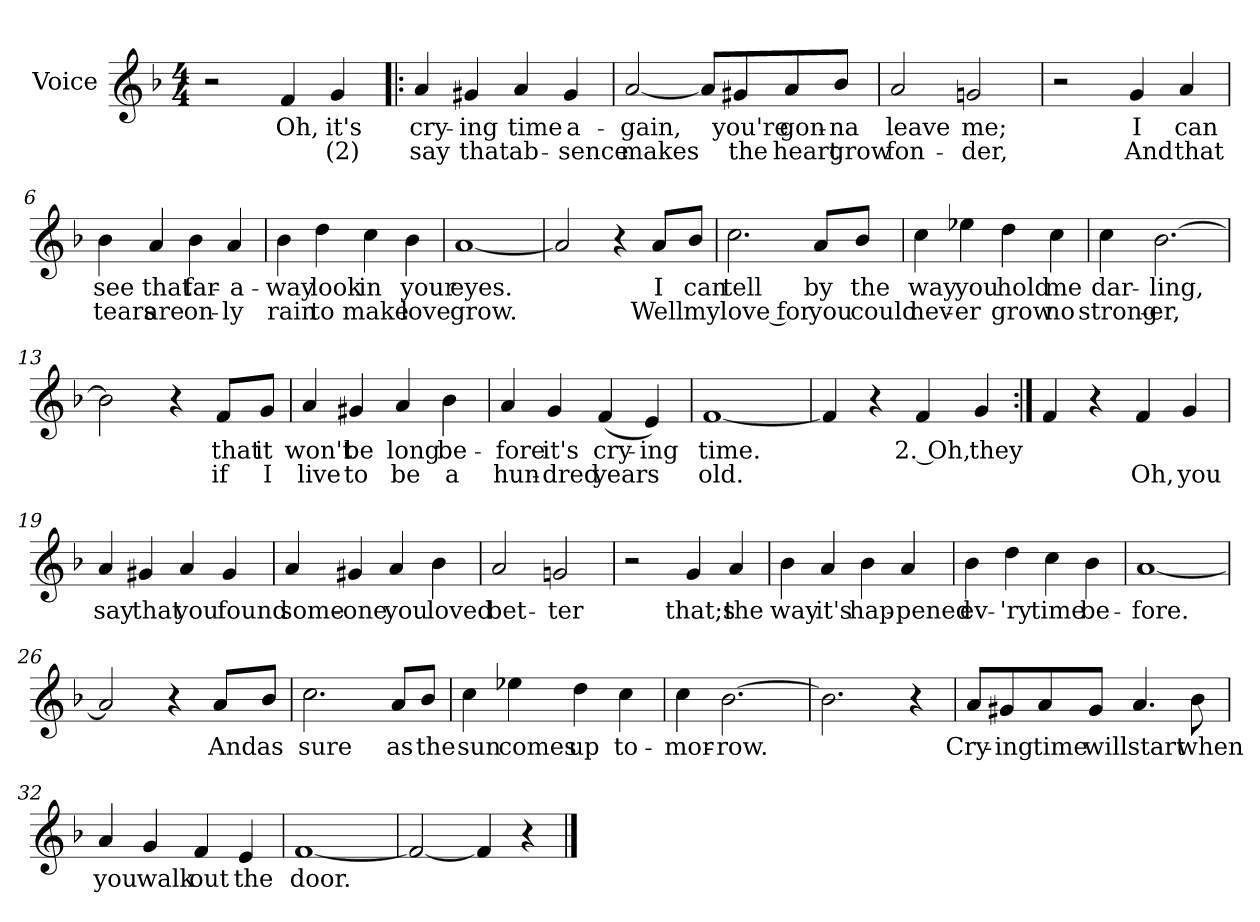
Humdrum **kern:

**kern	**text	**text
*part1	*part1	*part1
*staff1	*staff1	*staff1
*I"Voice	*	*
*I'Vo.	*	*
*clefG2	*	*
*k[b-]	*	*
*F:	*	*
*M4/4	*	*
=1	=1	=1
2r	.	.
4f/	Oh,	.
4g/	it's	(2)
=2!|:	=2!|:	=2!|:
4a/	cry-	say
4g#X/	ing	that
4a/	time	ab-
4g#/	a-	sence
=3	=3	=3
[2a/	gain,	makes
8a/L]	.	.
8g#X/	you're	the
8a/	gon-	heart
8b-/J	na	grow
=4	=4	=4
2a/	leave	fon-
2gn/	me;	der,
!!LO:LB:g=z
=5	=5	=5
2r	.	.
4g/	I	And
4a/	can	that
=6	=6	=6
4b-\	see	tears
4a/	that	are
4b-\	far-	on-
4a/	a-	ly
=7	=7	=7
4b-\	way	rain
4dd\	look	to
4cc\	in	make
4b-\	your	love
=8	=8	=8
[1a	eyes.	grow.
=9	=9	=9
2a/]	.	.
4r	.	.
8a/L	I	Well
8b-/J	can	my
!!LO:LB:g=z
=10	=10	=10
2.cc\	tell	love for
8a/L	by	you
8b-/J	the	could
=11	=11	=11
4cc\	way	nev-
4ee-X\	you	er
4dd\	hold	grow
4cc\	me	no
=12	=12	=12
4cc\	dar-	strong-
[2.b-\	ling,	er,
=13	=13	=13
2b-\]	.	.
4r	.	.
8f/L	that	if
8g/J	it	I
!!LO:LB:g=z
=14	=14	=14
4a/	won't	live
4g#X/	be	to
4a/	long	be
4b-\	be-	a
=15	=15	=15
4a/	fore	hun-
4g/	it's	dred
(4f/	cry-	years
4e/)	ing	.
=16	=16	=16
[1f	time.	old.
=17	=17	=17
4f/]	.	.
4r	.	.
4f/	2. Oh,	.
4g/	they	.
=18:|!	=18:|!	=18:|!
4f/	.	.
4r	.	.
4f/	.	Oh,
4g/	.	you
!!LO:LB:g=z
=19	=19	=19
4a/	say	.
4g#X/	that	.
4a/	you	.
4g#/	found	.
=20	=20	=20
4a/	some-	.
4g#X/	one	.
4a/	you	.
4b-\	loved	.
=21	=21	=21
2a/	bet-	.
2gn/	ter	.
=22	=22	=22
2r	.	.
4g/	that;s	.
4a/	the	.
=23	=23	=23
4b-\	way	.
4a/	it's	.
4b-\	hap-	.
4a/	pened	.
!!LO:LB:g=z
=24	=24	=24
4b-\	ev-	.
4dd\	'ry	.
4cc\	time	.
4b-\	be-	.
=25	=25	=25
[1a	fore.	.
=26	=26	=26
2a/]	.	.
4r	.	.
8a/L	And	.
8b-/J	as	.
=27	=27	=27
2.cc\	sure	.
8a/L	as	.
8b-/J	the	.
=28	=28	=28
4cc\	sun	.
4ee-X\	comes	.
4dd\	up	.
4cc\	to-	.
!!LO:LB:g=z
=29	=29	=29
4cc\	mor-	.
[2.b-\	row.	.
=30	=30	=30
2.b-\]	.	.
4r	.	.
=31	=31	=31
8a/L	Cry-	.
8g#X/	ing	.
8a/	time	.
8g#/J	will	.
4.a/	start	.
8b-\	when	.
=32	=32	=32
4a/	you	.
4g/	walk	.
4f/	out	.
4e/	the	.
=33	=33	=33
[1f	door.	.
=34	=34	=34
2f/_	.	.
4f/]	.	.
4r	.	.
==	==	==
*-	*-	*-
